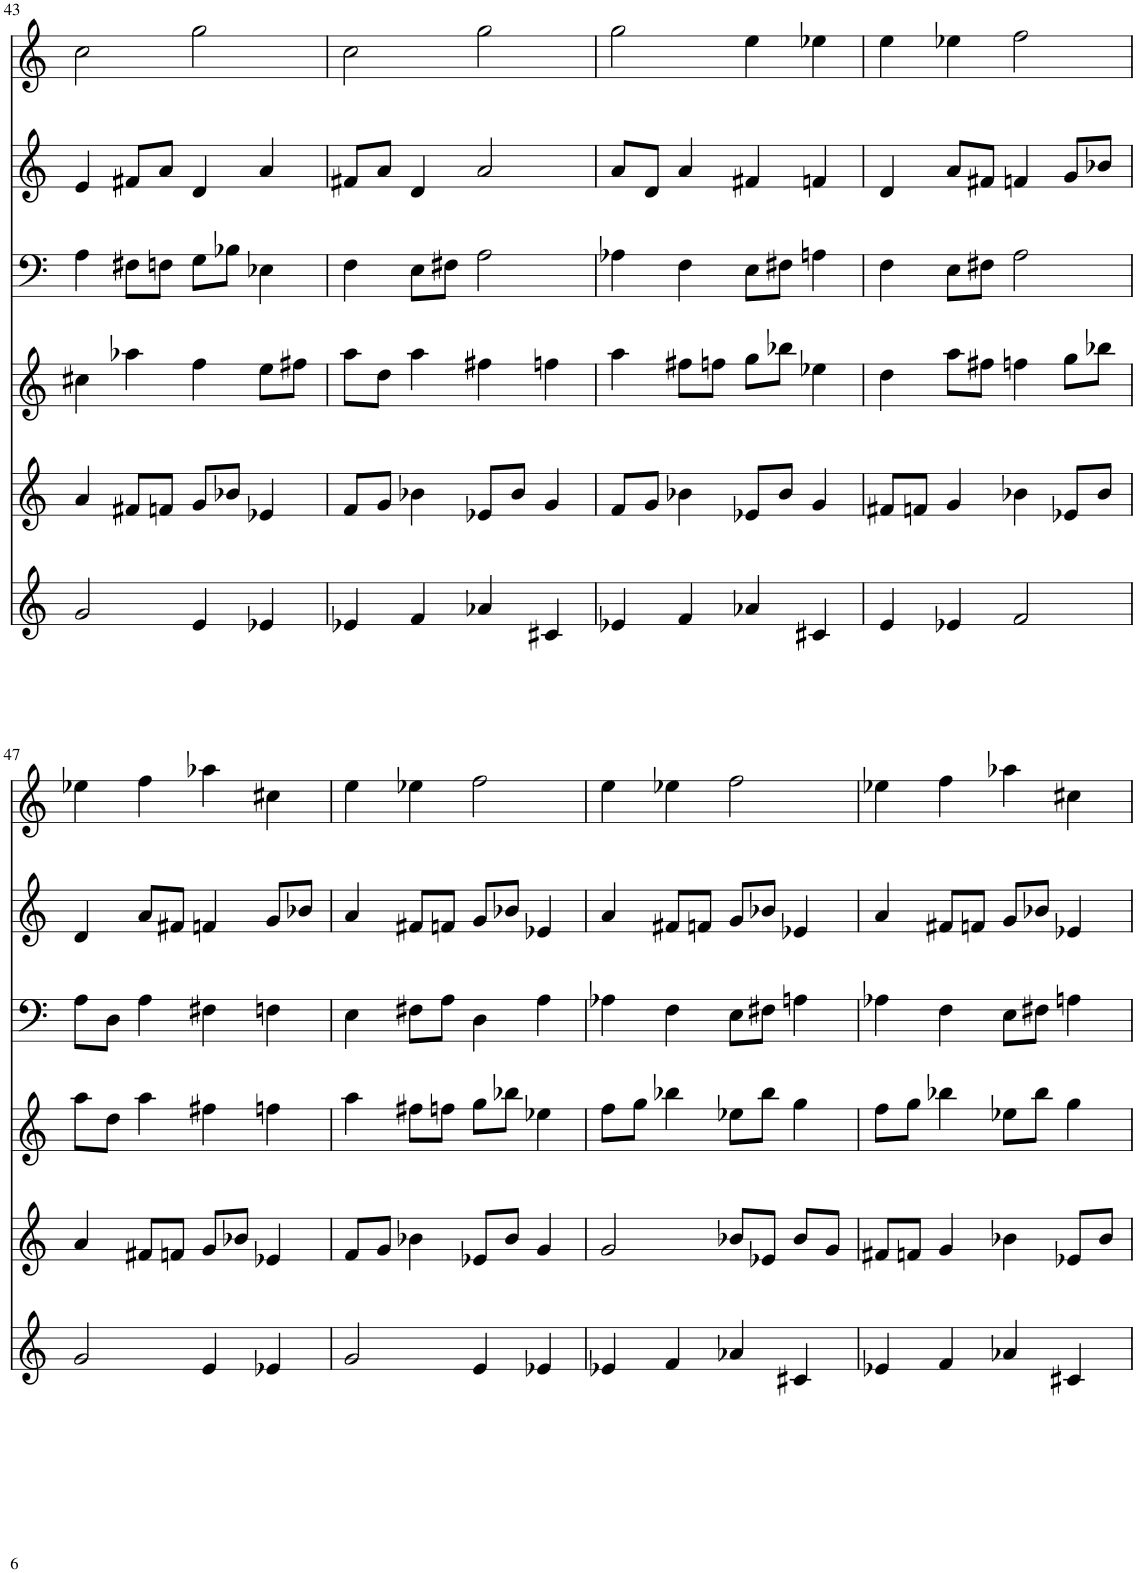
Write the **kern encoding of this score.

**kern	**kern	**kern	**kern	**kern	**kern
*part6	*part5	*part4	*part3	*part2	*part1
*staff6	*staff5	*staff4	*staff3	*staff2	*staff1
*I"Fantasia [2]	*I"Grand Piano [2]	*I"Atmosphere [2]	*I"Harp [2]	*I"Marimba [2]	*I"Trumpet [2]
*	*I'Pno	*	*I'Hp	*I'Mar	*I'Tpt
!!LO:PB:g=z
*clefG2	*clefG2	*clefG2	*clefF4	*clefG2	*clefG2
*	*	*	*	*	*Trd1c2
*k[]	*k[]	*k[]	*k[]	*k[]	*k[]
*M4/4	*M4/4	*M4/4	*M4/4	*M4/4	*M4/4
=43	=43	=43	=43	=43	=43
2g/	4a/	4cc#X\	4A\	4e/	2cc\
.	8f#X/L	4aa-X\	8F#X\L	8f#X/L	.
.	8fn/J	.	8Fn\J	8a/J	.
4e/	8g/L	4ff\	8G\L	4d/	2gg\
.	8b-X/J	.	8B-X\J	.	.
4e-X/	4e-X/	8ee\L	4E-X\	4a/	.
.	.	8ff#X\J	.	.	.
=44	=44	=44	=44	=44	=44
4e-X/	8f/L	8aa\L	4F\	8f#X/L	2cc\
.	8g/J	8dd\J	.	8a/J	.
4f/	4b-X\	4aa\	8E\L	4d/	.
.	.	.	8F#X\J	.	.
4a-X/	8e-X/L	4ff#X\	2A\	2a/	2gg\
.	8b-/J	.	.	.	.
4c#X/	4g/	4ffn\	.	.	.
=45	=45	=45	=45	=45	=45
4e-X/	8f/L	4aa\	4A-X\	8a/L	2gg\
.	8g/J	.	.	8d/J	.
4f/	4b-X\	8ff#X\L	4F\	4a/	.
.	.	8ffn\J	.	.	.
4a-X/	8e-X/L	8gg\L	8E\L	4f#X/	4ee\
.	8b-/J	8bb-X\J	8F#X\J	.	.
4c#X/	4g/	4ee-X\	4An\	4fn/	4ee-X\
=46	=46	=46	=46	=46	=46
4e/	8f#X/L	4dd\	4F\	4d/	4ee\
.	8fn/J	.	.	.	.
4e-X/	4g/	8aa\L	8E\L	8a/L	4ee-X\
.	.	8ff#X\J	8F#X\J	8f#X/J	.
2f/	4b-X\	4ffn\	2A\	4fn/	2ff\
.	8e-X/L	8gg\L	.	8g/L	.
.	8b-/J	8bb-X\J	.	8b-X/J	.
!!LO:LB:g=z
=47	=47	=47	=47	=47	=47
2g/	4a/	8aa\L	8A\L	4d/	4ee-X\
.	.	8dd\J	8D\J	.	.
.	8f#X/L	4aa\	4A\	8a/L	4ff\
.	8fn/J	.	.	8f#X/J	.
4e/	8g/L	4ff#X\	4F#X\	4fn/	4aa-X\
.	8b-X/J	.	.	.	.
4e-X/	4e-X/	4ffn\	4Fn\	8g/L	4cc#X\
.	.	.	.	8b-X/J	.
=48	=48	=48	=48	=48	=48
2g/	8f/L	4aa\	4E\	4a/	4ee\
.	8g/J	.	.	.	.
.	4b-X\	8ff#X\L	8F#X\L	8f#X/L	4ee-X\
.	.	8ffn\J	8A\J	8fn/J	.
4e/	8e-X/L	8gg\L	4D\	8g/L	2ff\
.	8b-/J	8bb-X\J	.	8b-X/J	.
4e-X/	4g/	4ee-X\	4A\	4e-X/	.
=49	=49	=49	=49	=49	=49
4e-X/	2g/	8ff\L	4A-X\	4a/	4ee\
.	.	8gg\J	.	.	.
4f/	.	4bb-X\	4F\	8f#X/L	4ee-X\
.	.	.	.	8fn/J	.
4a-X/	8b-X/L	8ee-X\L	8E\L	8g/L	2ff\
.	8e-X/J	8bb-\J	8F#X\J	8b-X/J	.
4c#X/	8b-/L	4gg\	4An\	4e-X/	.
.	8g/J	.	.	.	.
=50	=50	=50	=50	=50	=50
4e-X/	8f#X/L	8ff\L	4A-X\	4a/	4ee-X\
.	8fn/J	8gg\J	.	.	.
4f/	4g/	4bb-X\	4F\	8f#X/L	4ff\
.	.	.	.	8fn/J	.
4a-X/	4b-X\	8ee-X\L	8E\L	8g/L	4aa-X\
.	.	8bb-\J	8F#X\J	8b-X/J	.
4c#X/	8e-X/L	4gg\	4An\	4e-X/	4cc#X\
.	8b-/J	.	.	.	.
=	=	=	=	=	=
*-	*-	*-	*-	*-	*-
